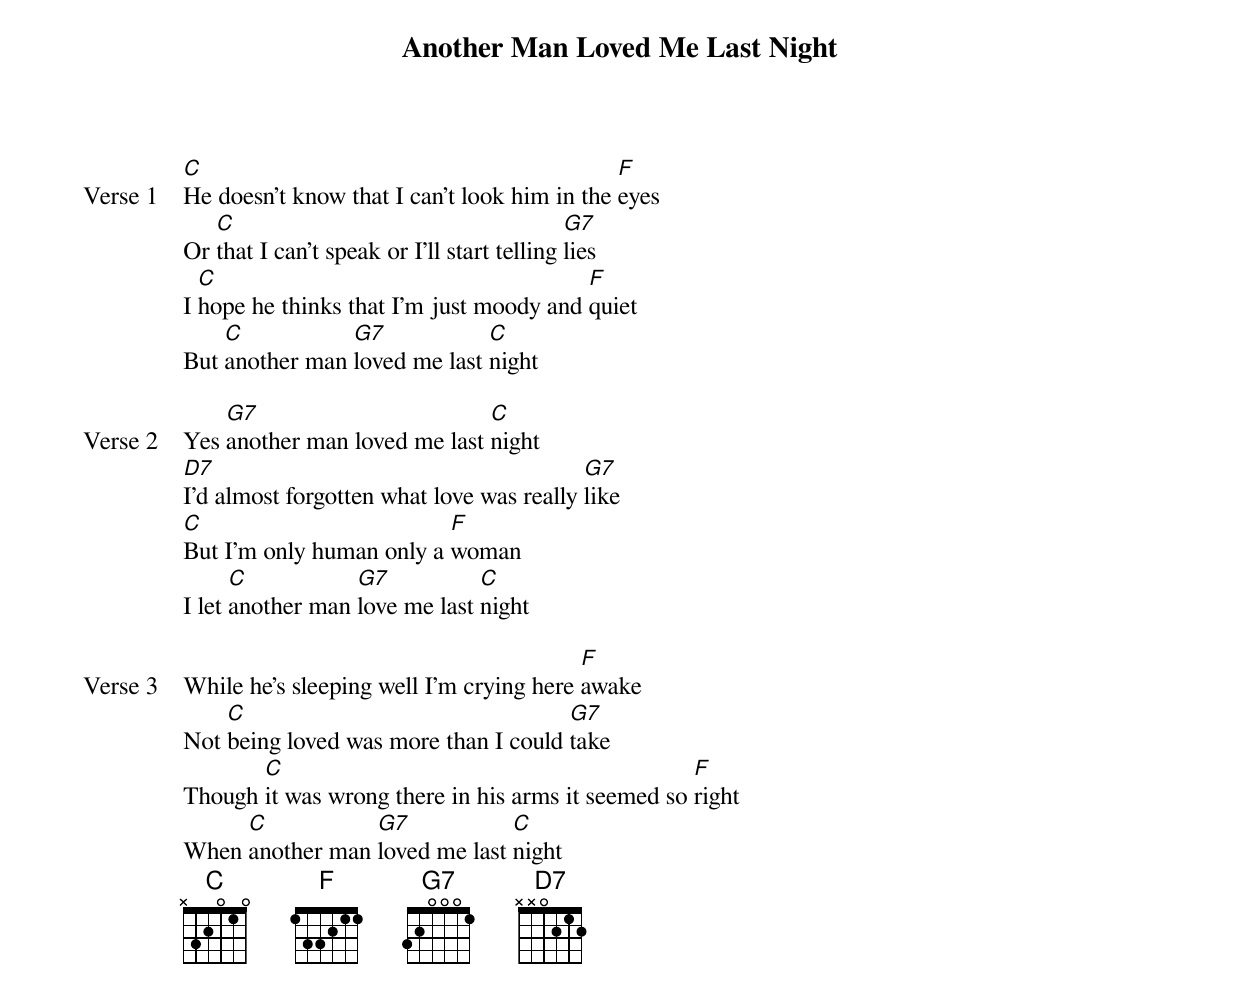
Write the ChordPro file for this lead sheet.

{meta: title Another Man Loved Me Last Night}
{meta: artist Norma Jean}
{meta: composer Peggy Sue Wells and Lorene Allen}
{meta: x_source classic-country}
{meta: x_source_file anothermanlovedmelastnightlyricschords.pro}
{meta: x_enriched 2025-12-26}

{start_of_verse: Verse 1}
[C]He doesn't know that I can't look him in the [F]eyes
Or [C]that I can't speak or I'll start telling [G7]lies
I [C]hope he thinks that I'm just moody and [F]quiet
But [C]another man [G7]loved me last [C]night
{end_of_verse}

{start_of_verse: Verse 2}
Yes [G7]another man loved me last [C]night
[D7]I'd almost forgotten what love was really [G7]like
[C]But I'm only human only a [F]woman
I let [C]another man [G7]love me last [C]night
{end_of_verse}

{start_of_verse: Verse 3}
While he's sleeping well I'm crying here [F]awake
Not [C]being loved was more than I could [G7]take
Though [C]it was wrong there in his arms it seemed so [F]right
When [C]another man [G7]loved me last [C]night
{end_of_verse}
